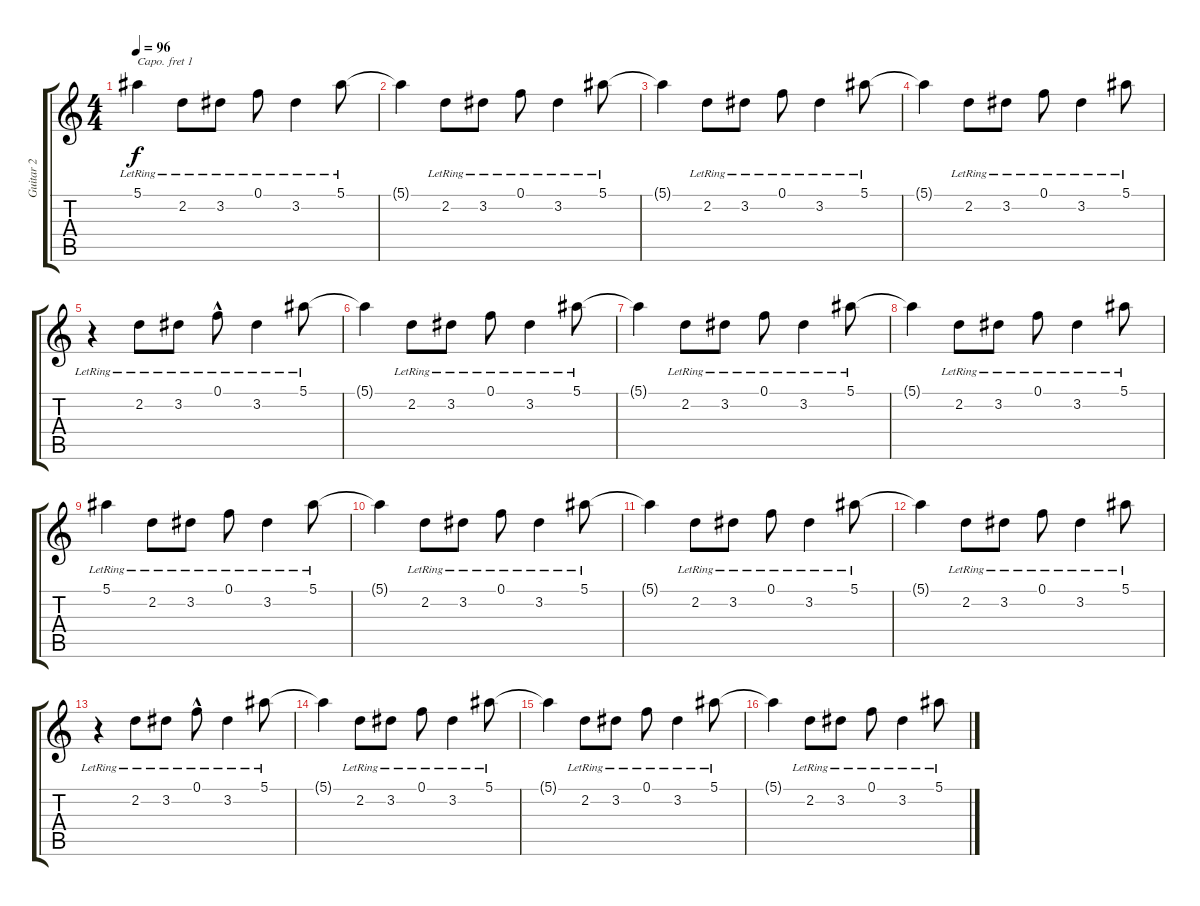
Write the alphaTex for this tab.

\track ("Guitar 2" "Guitar 2") {instrument electricguitarclean}
\staff {score tabs}
\capo 1
\tuning (E4 B3 G3 D3 A2 D2) {hide}
\ts (4 4)
\tempo 96
\clef g2
\ks c
5.1{lr}.4{dy f} 2.2{lr}.8 3.2{lr}.8 0.1{lr}.8 3.2{lr}.4 5.1{lr}.8 |
5.1{t}.4 2.2{lr}.8 3.2{lr}.8 0.1{lr}.8 3.2{lr}.4 5.1{lr}.8 |
5.1{t}.4 2.2{lr}.8 3.2{lr}.8 0.1{lr}.8 3.2{lr}.4 5.1{lr}.8 |
5.1{t}.4 2.2{lr}.8 3.2{lr}.8 0.1{lr}.8 3.2{lr}.4 5.1{lr}.8 |
r.4 2.2{lr}.8 3.2{lr}.8 0.1{hac lr}.8 3.2{lr}.4 5.1{lr}.8 |
5.1{t}.4 2.2{lr}.8 3.2{lr}.8 0.1{lr}.8 3.2{lr}.4 5.1{lr}.8 |
5.1{t}.4 2.2{lr}.8 3.2{lr}.8 0.1{lr}.8 3.2{lr}.4 5.1{lr}.8 |
5.1{t}.4 2.2{lr}.8 3.2{lr}.8 0.1{lr}.8 3.2{lr}.4 5.1{lr}.8 |
5.1{lr}.4 2.2{lr}.8 3.2{lr}.8 0.1{lr}.8 3.2{lr}.4 5.1{lr}.8 |
5.1{t}.4 2.2{lr}.8 3.2{lr}.8 0.1{lr}.8 3.2{lr}.4 5.1{lr}.8 |
5.1{t}.4 2.2{lr}.8 3.2{lr}.8 0.1{lr}.8 3.2{lr}.4 5.1{lr}.8 |
5.1{t}.4 2.2{lr}.8 3.2{lr}.8 0.1{lr}.8 3.2{lr}.4 5.1{lr}.8 |
r.4 2.2{lr}.8 3.2{lr}.8 0.1{hac lr}.8 3.2{lr}.4 5.1{lr}.8 |
5.1{t}.4 2.2{lr}.8 3.2{lr}.8 0.1{lr}.8 3.2{lr}.4 5.1{lr}.8 |
5.1{t}.4 2.2{lr}.8 3.2{lr}.8 0.1{lr}.8 3.2{lr}.4 5.1{lr}.8 |
5.1{t}.4 2.2{lr}.8 3.2{lr}.8 0.1{lr}.8 3.2{lr}.4 5.1{lr}.8
